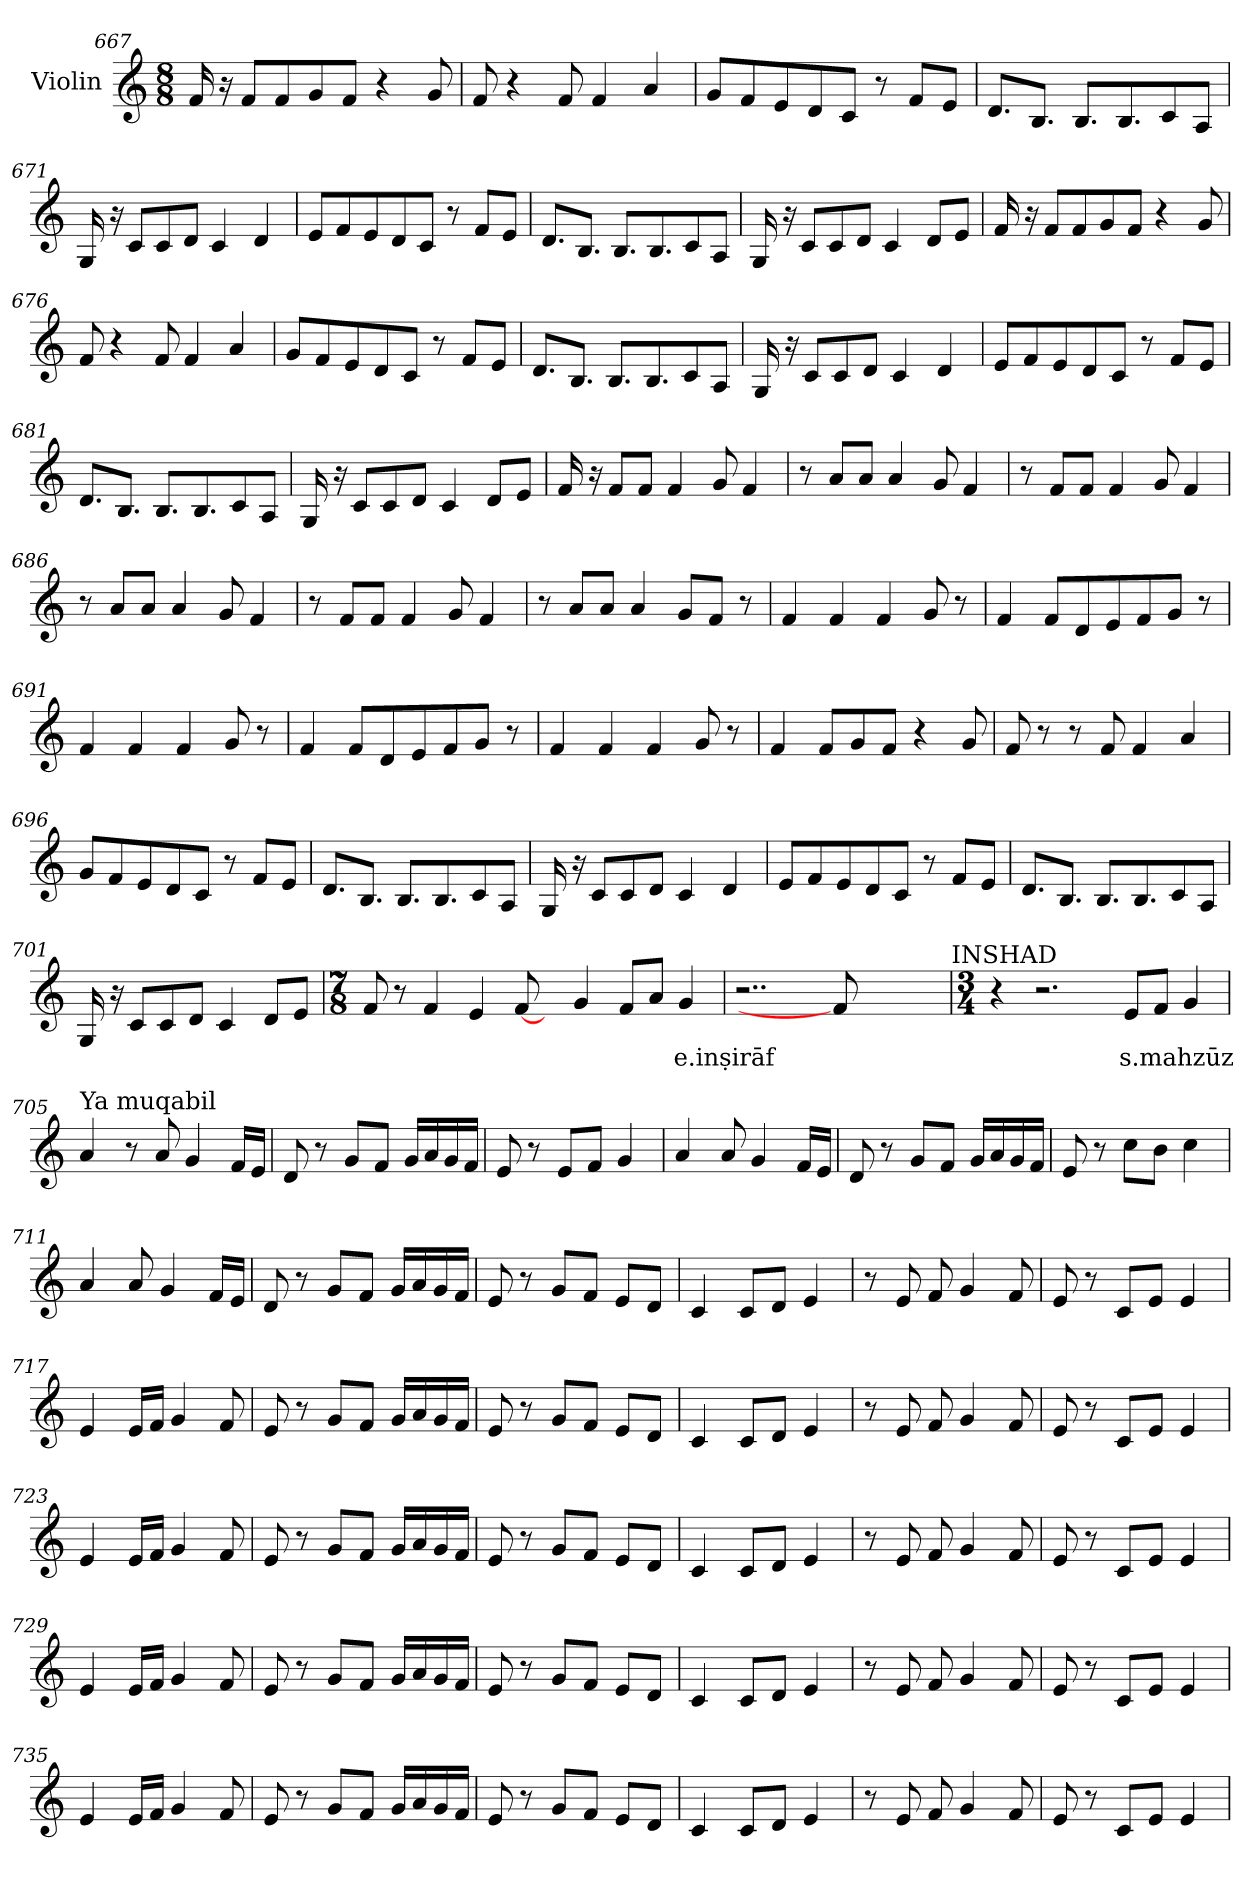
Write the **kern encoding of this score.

**kern	**text
*part1	*part1
*staff1	*staff1
*I"Violin	*
*clefG2	*
*k[]	*
*M8/8	*
=667	=667
16f/	.
16r	.
8f/L	.
8f/	.
8g/	.
8f/J	.
4r	.
8g/	.
!!LO:LB:g=z
=668	=668
8f/	.
4r	.
8f/	.
4f/	.
4a/	.
=669	=669
8g/L	.
8f/	.
8e/	.
8d/	.
8c/J	.
8r	.
8f/L	.
8e/J	.
=670	=670
8.d/L	.
8.B/J	.
8.B/L	.
8.B/	.
8c/	.
8A/J	.
=671	=671
16G/	.
16r	.
8c/L	.
8c/	.
8d/J	.
4c/	.
4d/	.
!!LO:LB:g=z
=672	=672
8e/L	.
8f/	.
8e/	.
8d/	.
8c/J	.
8r	.
8f/L	.
8e/J	.
=673	=673
8.d/L	.
8.B/J	.
8.B/L	.
8.B/	.
8c/	.
8A/J	.
=674	=674
16G/	.
16r	.
8c/L	.
8c/	.
8d/J	.
4c/	.
8d/L	.
8e/J	.
=675	=675
16f/	.
16r	.
8f/L	.
8f/	.
8g/	.
8f/J	.
4r	.
8g/	.
!!LO:LB:g=z
=676	=676
8f/	.
4r	.
8f/	.
4f/	.
4a/	.
=677	=677
8g/L	.
8f/	.
8e/	.
8d/	.
8c/J	.
8r	.
8f/L	.
8e/J	.
=678	=678
8.d/L	.
8.B/J	.
8.B/L	.
8.B/	.
8c/	.
8A/J	.
=679	=679
16G/	.
16r	.
8c/L	.
8c/	.
8d/J	.
4c/	.
4d/	.
!!LO:LB:g=z
=680	=680
8e/L	.
8f/	.
8e/	.
8d/	.
8c/J	.
8r	.
8f/L	.
8e/J	.
=681	=681
8.d/L	.
8.B/J	.
8.B/L	.
8.B/	.
8c/	.
8A/J	.
=682	=682
16G/	.
16r	.
8c/L	.
8c/	.
8d/J	.
4c/	.
8d/L	.
8e/J	.
=683	=683
16f/	.
16r	.
8f/L	.
8f/J	.
4f/	.
8g/	.
4f/	.
!!LO:LB:g=z
=684	=684
8r	.
8a/L	.
8a/J	.
4a/	.
8g/	.
4f/	.
=685	=685
8r	.
8f/L	.
8f/J	.
4f/	.
8g/	.
4f/	.
=686	=686
8r	.
8a/L	.
8a/J	.
4a/	.
8g/	.
4f/	.
=687	=687
8r	.
8f/L	.
8f/J	.
4f/	.
8g/	.
4f/	.
!!LO:LB:g=z
=688	=688
8r	.
8a/L	.
8a/J	.
4a/	.
8g/L	.
8f/J	.
8r	.
=689	=689
4f/	.
4f/	.
4f/	.
8g/	.
8r	.
=690	=690
4f/	.
8f/L	.
8d/	.
8e/	.
8f/	.
8g/J	.
8r	.
=691	=691
4f/	.
4f/	.
4f/	.
8g/	.
8r	.
!!LO:LB:g=z
=692	=692
4f/	.
8f/L	.
8d/	.
8e/	.
8f/	.
8g/J	.
8r	.
=693	=693
4f/	.
4f/	.
4f/	.
8g/	.
8r	.
=694	=694
4f/	.
8f/L	.
8g/	.
8f/J	.
4r	.
8g/	.
=695	=695
8f/	.
8r	.
8r	.
8f/	.
4f/	.
4a/	.
!!LO:PB:g=z
=696	=696
8g/L	.
8f/	.
8e/	.
8d/	.
8c/J	.
8r	.
8f/L	.
8e/J	.
=697	=697
8.d/L	.
8.B/J	.
8.B/L	.
8.B/	.
8c/	.
8A/J	.
=698	=698
16G/	.
16r	.
8c/L	.
8c/	.
8d/J	.
4c/	.
4d/	.
=699	=699
8e/L	.
8f/	.
8e/	.
8d/	.
8c/J	.
8r	.
8f/L	.
8e/J	.
!!LO:LB:g=z
=700	=700
8.d/L	.
8.B/J	.
8.B/L	.
8.B/	.
8c/	.
8A/J	.
=701	=701
16G/	.
16r	.
8c/L	.
8c/	.
8d/J	.
4c/	.
8d/L	.
8e/J	.
=702	=702
*M7/8	*
8f/	.
8r	.
4f/	.
4e/	.
[8f/	.
8ryy	.
4g/	.
8f/L	.
8a/J	.
!	!LO:LY:b
4g/	e.inṣirāf
=703	=703
2..r	.
8f/]	.
2.ryy	.
!LO:TX:a:t=INSHAD	!
!!LO:LB:g=z
=704	=704
*M3/4	*
*MM90	*
4r	.
2.r	.
!	!LO:LY:b
8e/L	s.mahzūz
8f/J	.
4g/	.
=705	=705
!LO:TX:a:t=Ya muqabil	!
4a/	.
8r	.
8a/	.
4g/	.
16f/LL	.
16e/JJ	.
=706	=706
8d/	.
8r	.
8g/L	.
8f/J	.
16g/LL	.
16a/	.
16g/	.
16f/JJ	.
=707	=707
8e/	.
8r	.
8e/L	.
8f/J	.
4g/	.
=708	=708
4a/	.
8a/	.
4g/	.
16f/LL	.
16e/JJ	.
!!LO:LB:g=z
=709	=709
8d/	.
8r	.
8g/L	.
8f/J	.
16g/LL	.
16a/	.
16g/	.
16f/JJ	.
=710	=710
8e/	.
8r	.
8cc\L	.
8b\J	.
4cc\	.
=711	=711
4a/	.
8a/	.
4g/	.
16f/LL	.
16e/JJ	.
=712	=712
8d/	.
8r	.
8g/L	.
8f/J	.
16g/LL	.
16a/	.
16g/	.
16f/JJ	.
=713	=713
8e/	.
8r	.
8g/L	.
8f/J	.
8e/L	.
8d/J	.
=714	=714
4c/	.
8c/L	.
8d/J	.
4e/	.
!!LO:LB:g=z
=715	=715
8r	.
8e/	.
8f/	.
4g/	.
8f/	.
=716	=716
8e/	.
8r	.
8c/L	.
8e/J	.
4e/	.
=717	=717
4e/	.
16e/LL	.
16f/JJ	.
4g/	.
8f/	.
=718	=718
8e/	.
8r	.
8g/L	.
8f/J	.
16g/LL	.
16a/	.
16g/	.
16f/JJ	.
=719	=719
8e/	.
8r	.
8g/L	.
8f/J	.
8e/L	.
8d/J	.
=720	=720
4c/	.
8c/L	.
8d/J	.
4e/	.
!!LO:LB:g=z
=721	=721
8r	.
8e/	.
8f/	.
4g/	.
8f/	.
=722	=722
8e/	.
8r	.
8c/L	.
8e/J	.
4e/	.
=723	=723
4e/	.
16e/LL	.
16f/JJ	.
4g/	.
8f/	.
=724	=724
8e/	.
8r	.
8g/L	.
8f/J	.
16g/LL	.
16a/	.
16g/	.
16f/JJ	.
=725	=725
8e/	.
8r	.
8g/L	.
8f/J	.
8e/L	.
8d/J	.
=726	=726
4c/	.
8c/L	.
8d/J	.
4e/	.
!!LO:LB:g=z
=727	=727
8r	.
8e/	.
8f/	.
4g/	.
8f/	.
=728	=728
8e/	.
8r	.
8c/L	.
8e/J	.
4e/	.
=729	=729
4e/	.
16e/LL	.
16f/JJ	.
4g/	.
8f/	.
=730	=730
8e/	.
8r	.
8g/L	.
8f/J	.
16g/LL	.
16a/	.
16g/	.
16f/JJ	.
=731	=731
8e/	.
8r	.
8g/L	.
8f/J	.
8e/L	.
8d/J	.
=732	=732
4c/	.
8c/L	.
8d/J	.
4e/	.
!!LO:LB:g=z
=733	=733
8r	.
8e/	.
8f/	.
4g/	.
8f/	.
=734	=734
8e/	.
8r	.
8c/L	.
8e/J	.
4e/	.
=735	=735
4e/	.
16e/LL	.
16f/JJ	.
4g/	.
8f/	.
=736	=736
8e/	.
8r	.
8g/L	.
8f/J	.
16g/LL	.
16a/	.
16g/	.
16f/JJ	.
=737	=737
8e/	.
8r	.
8g/L	.
8f/J	.
8e/L	.
8d/J	.
=738	=738
4c/	.
8c/L	.
8d/J	.
4e/	.
!!LO:PB:g=z
=739	=739
8r	.
8e/	.
8f/	.
4g/	.
8f/	.
=740	=740
8e/	.
8r	.
8c/L	.
8e/J	.
4e/	.
=	=
*-	*-
